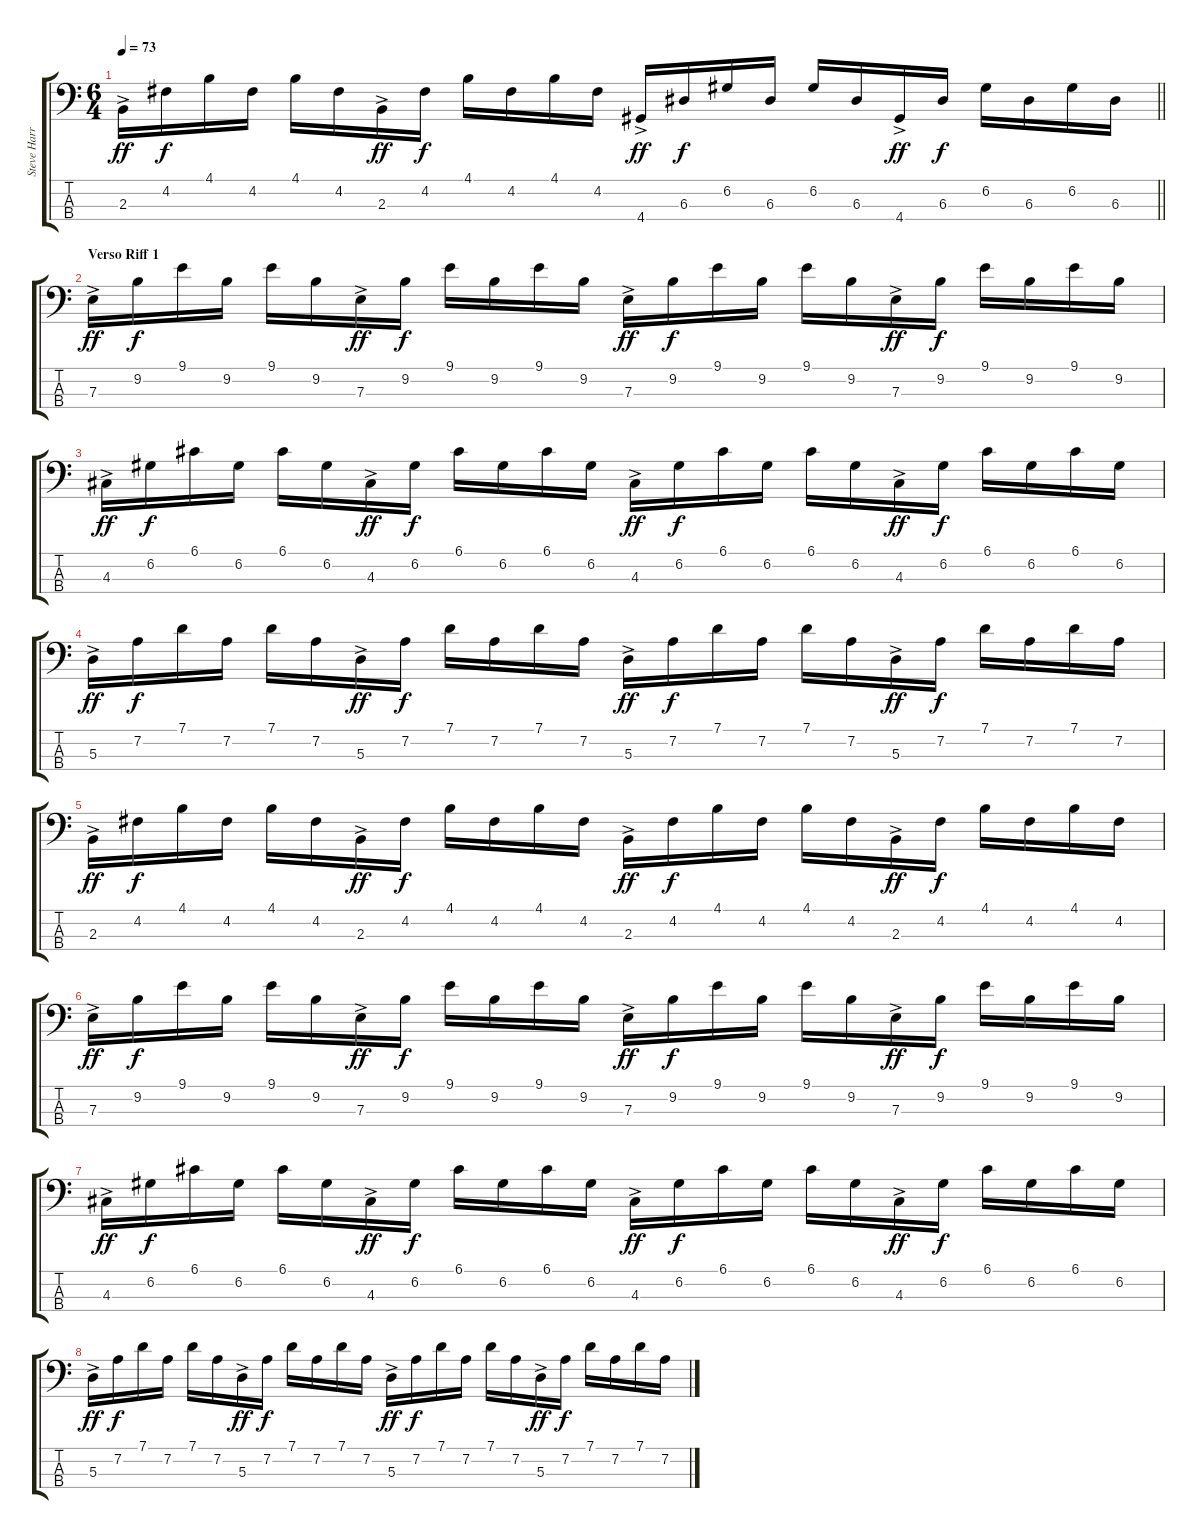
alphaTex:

\track ("Steve Harris" "Steve Harr") {instrument electricbassfinger}
\staff {score tabs}
\tuning (G2 D2 A1 E1) {hide}
\ts (6 4)
\tempo 73
\clef f4
\barLineRight lightlight
\ks c
2.3{ac}.16{dy ff} 4.2.16{dy f} 4.1.16 4.2.16 4.1.16 4.2.16 2.3{ac}.16{dy ff} 4.2.16{dy f} 4.1.16 4.2.16 4.1.16 4.2.16 4.4{ac}.16{dy ff} 6.3.16{dy f} 6.2.16 6.3.16 6.2.16 6.3.16 4.4{ac}.16{dy ff} 6.3.16{dy f} 6.2.16 6.3.16 6.2.16 6.3.16 |
\section ("" "Verso Riff 1")
7.3{ac}.16{dy ff} 9.2.16{dy f} 9.1.16 9.2.16 9.1.16 9.2.16 7.3{ac}.16{dy ff} 9.2.16{dy f} 9.1.16 9.2.16 9.1.16 9.2.16 7.3{ac}.16{dy ff} 9.2.16{dy f} 9.1.16 9.2.16 9.1.16 9.2.16 7.3{ac}.16{dy ff} 9.2.16{dy f} 9.1.16 9.2.16 9.1.16 9.2.16 |
4.3{ac}.16{dy ff} 6.2.16{dy f} 6.1.16 6.2.16 6.1.16 6.2.16 4.3{ac}.16{dy ff} 6.2.16{dy f} 6.1.16 6.2.16 6.1.16 6.2.16 4.3{ac}.16{dy ff} 6.2.16{dy f} 6.1.16 6.2.16 6.1.16 6.2.16 4.3{ac}.16{dy ff} 6.2.16{dy f} 6.1.16 6.2.16 6.1.16 6.2.16 |
5.3{ac}.16{dy ff} 7.2.16{dy f} 7.1.16 7.2.16 7.1.16 7.2.16 5.3{ac}.16{dy ff} 7.2.16{dy f} 7.1.16 7.2.16 7.1.16 7.2.16 5.3{ac}.16{dy ff} 7.2.16{dy f} 7.1.16 7.2.16 7.1.16 7.2.16 5.3{ac}.16{dy ff} 7.2.16{dy f} 7.1.16 7.2.16 7.1.16 7.2.16 |
2.3{ac}.16{dy ff} 4.2.16{dy f} 4.1.16 4.2.16 4.1.16 4.2.16 2.3{ac}.16{dy ff} 4.2.16{dy f} 4.1.16 4.2.16 4.1.16 4.2.16 2.3{ac}.16{dy ff} 4.2.16{dy f} 4.1.16 4.2.16 4.1.16 4.2.16 2.3{ac}.16{dy ff} 4.2.16{dy f} 4.1.16 4.2.16 4.1.16 4.2.16 |
7.3{ac}.16{dy ff} 9.2.16{dy f} 9.1.16 9.2.16 9.1.16 9.2.16 7.3{ac}.16{dy ff} 9.2.16{dy f} 9.1.16 9.2.16 9.1.16 9.2.16 7.3{ac}.16{dy ff} 9.2.16{dy f} 9.1.16 9.2.16 9.1.16 9.2.16 7.3{ac}.16{dy ff} 9.2.16{dy f} 9.1.16 9.2.16 9.1.16 9.2.16 |
4.3{ac}.16{dy ff} 6.2.16{dy f} 6.1.16 6.2.16 6.1.16 6.2.16 4.3{ac}.16{dy ff} 6.2.16{dy f} 6.1.16 6.2.16 6.1.16 6.2.16 4.3{ac}.16{dy ff} 6.2.16{dy f} 6.1.16 6.2.16 6.1.16 6.2.16 4.3{ac}.16{dy ff} 6.2.16{dy f} 6.1.16 6.2.16 6.1.16 6.2.16 |
5.3{ac}.16{dy ff} 7.2.16{dy f} 7.1.16 7.2.16 7.1.16 7.2.16 5.3{ac}.16{dy ff} 7.2.16{dy f} 7.1.16 7.2.16 7.1.16 7.2.16 5.3{ac}.16{dy ff} 7.2.16{dy f} 7.1.16 7.2.16 7.1.16 7.2.16 5.3{ac}.16{dy ff} 7.2.16{dy f} 7.1.16 7.2.16 7.1.16 7.2.16
